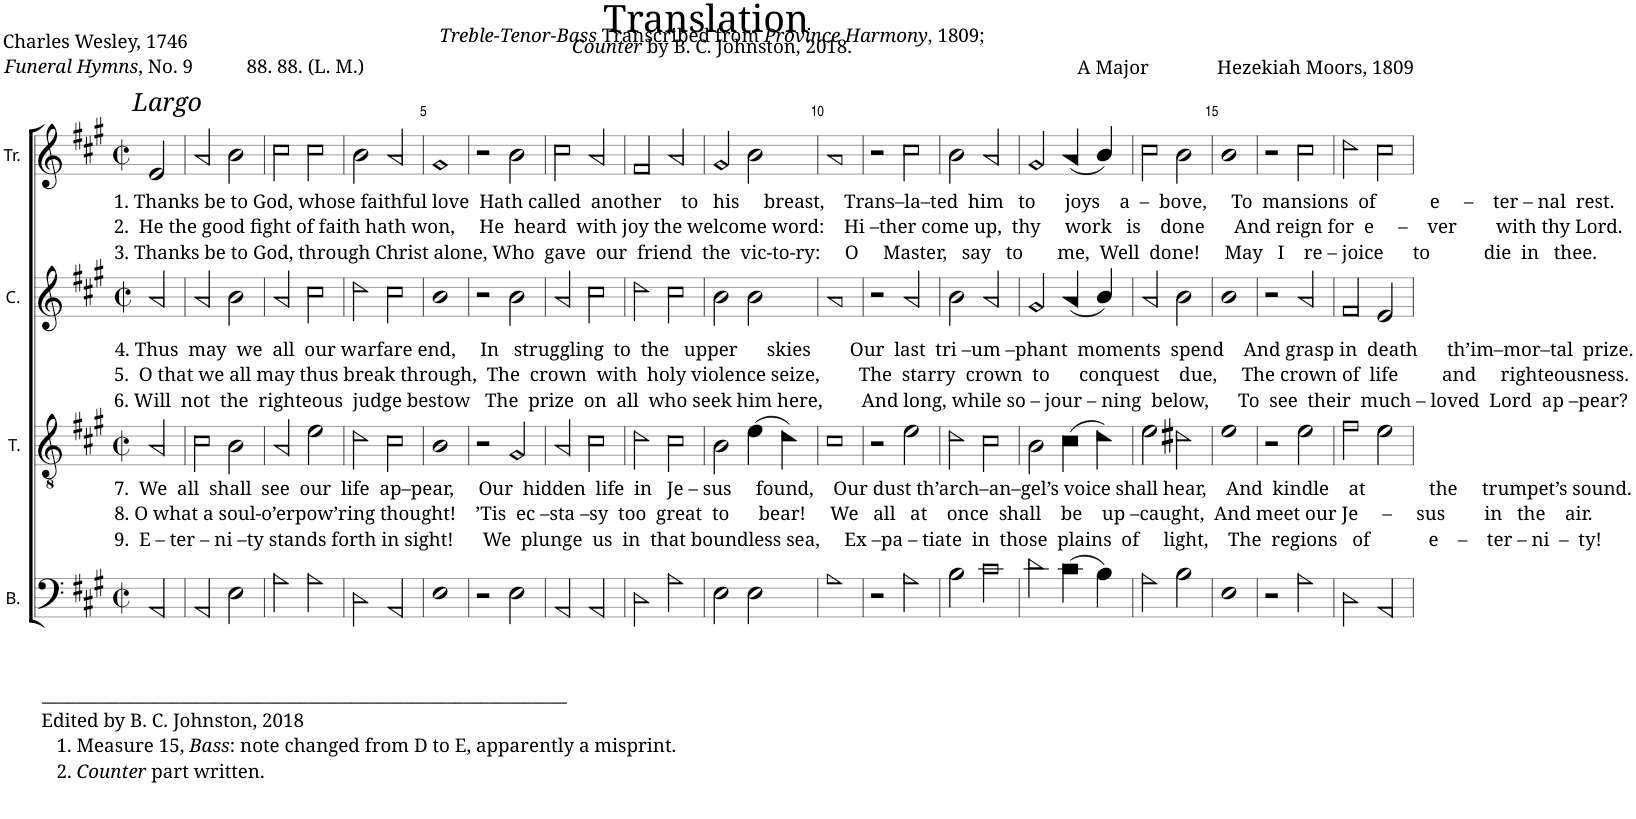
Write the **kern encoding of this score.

**kern	**kern	**kern	**kern
*part4	*part3	*part2	*part1
*staff4	*staff3	*staff2	*staff1
*I"B.	*I"T.	*I"C.	*I"Tr.
*I'B.	*I'T.	*I'C.	*I'Tr.
*clefF4	*clefGv2	*clefG2	*clefG2
*k[f#c#g#]	*k[f#c#g#]	*k[f#c#g#]	*k[f#c#g#]
*M2/2	*M2/2	*M2/2	*M2/2
*met(c|)	*met(c|)	*met(c|)	*met(c|)
=1	=1	=1	=1
!	!	!	!LO:TX:a:i:t=Largo
!	!	!	!LO:TX:b:t=1. Thanks be to God, whose faithful love  Hath called  another    to   his     breast,    Trans–la–ted  him   to      joys    a  –  bove,     To  mansions  of           e     –    ter – nal  rest.
!	!	!	!LO:TX:b:t=2.  He the good fight of faith hath won,     He  heard  with joy the welcome word&colon;    Hi –ther come up,  thy     work   is    done      And reign for  e     –    ver        with thy Lord.
!	!	!	!LO:TX:b:t=3. Thanks be to God, through Christ alone, Who  gave  our  friend  the  vic-to-ry&colon;     O     Master,   say   to       me,  Well  done!     May   I    re – joice      to           die  in   thee.
!	!	!LO:TX:b:t=4. Thus  may  we  all  our warfare end,     In   struggling  to  the   upper      skies        Our  last  tri –um –phant  moments  spend    And grasp in  death      th’im–mor–tal  prize.	!
!	!	!LO:TX:b:t=5.  O that we all may thus break through,  The  crown  with  holy violence seize,        The  starry  crown  to      conquest    due,     The crown of  life         and     righteousness.	!
!	!	!LO:TX:b:t=6. Will  not  the  righteous  judge bestow   The  prize  on  all  who seek him here,        And long, while so – jour – ning  below,      To  see  their  much – loved  Lord  ap –pear?	!
!	!LO:TX:b:t=7.  We  all  shall  see  our  life  ap–pear,     Our  hidden  life  in   Je – sus     found,    Our dust th’arch–an–gel’s voice shall hear,    And  kindle    at             the     trumpet’s sound.	!	!
!	!LO:TX:b:t=8. O what a soul-o’erpow’ring thought!    ’Tis  ec –sta –sy  too  great  to      bear!     We   all   at    once  shall    be    up –caught,  And meet our Je     –     sus        in   the    air.	!	!
!	!LO:TX:b:t=9.  E – ter – ni –ty stands forth in sight!      We  plunge  us  in  that boundless sea,     Ex –pa – tiate  in  those  plains  of     light,    The  regions   of            e    –    ter – ni  –  ty!	!	!
!LO:TX:b:t=_____________________________________________________________	!	!	!
!LO:TX:b:t=Edited by B. C. Johnston, 2018	!	!	!
!LO:TX:b:t=1. Measure 15,	!	!	!
!LO:TX:b:i:t=Bass	!	!	!
!LO:TX:b:t=&colon; note changed from D to E, apparently a misprint.	!	!	!
!LO:TX:b:t=2.	!	!	!
!LO:TX:b:i:t=Counter	!	!	!
!LO:TX:b:t=part written.	!	!	!
2AA!/	2A!/	2a!/	2e!/
=2	=2	=2	=2
2AA!/	2c#!\	2a!/	2a!/
2E!\	2B!\	2b!\	2b!\
=3	=3	=3	=3
2A!\	2A!/	2a!/	2cc#!\
2A!\	2e!\	2cc#!\	2cc#!\
=4	=4	=4	=4
2D!\	2d!\	2dd!\	2b!\
2AA!/	2c#!\	2cc#!\	2a!/
=5	=5	=5	=5
1E!	1B!	1b!	1g#!
=6	=6	=6	=6
2r	2r	2r	2r
2E!\	2G#!/	2b!\	2b!\
=7	=7	=7	=7
2AA!/	2A!/	2a!/	2cc#!\
2AA!/	2c#!\	2cc#!\	2a!/
=8	=8	=8	=8
2D!\	2d!\	2dd!\	2f#!/
2A!\	2c#!\	2cc#!\	2a!/
=9	=9	=9	=9
2E!\	2B!\	2b!\	2g#!/
2E!\	(4e!\	2b!\	2b!\
.	4d!\)	.	.
=10	=10	=10	=10
1A!	1c#!	1a!	1a!
=11	=11	=11	=11
2r	2r	2r	2r
2A!\	2e!\	2a!/	2cc#!\
=12	=12	=12	=12
2B!\	2d!\	2b!\	2b!\
2c#!\	2c#!\	2a!/	2a!/
=13	=13	=13	=13
2d!\	2B!\	2g#!/	2g#!/
(4c#!\	(4c#!\	(4a!/	(4a!/
4B!\)	4d!\)	4b!/)	4b!/)
=14	=14	=14	=14
2A!\	2e!\	2a!/	2cc#!\
2B!\	2d#X!\	2b!\	2b!\
=15	=15	=15	=15
1E!	1e!	1b!	1b!
=16	=16	=16	=16
2r	2r	2r	2r
2A!\	2e!\	2a!/	2cc#!\
=17	=17	=17	=17
2D!\	2f#!\	2f#!/	2dd!\
2AA!/	2e!\	2e!/	2cc#!\
=	=	=	=
*-	*-	*-	*-
